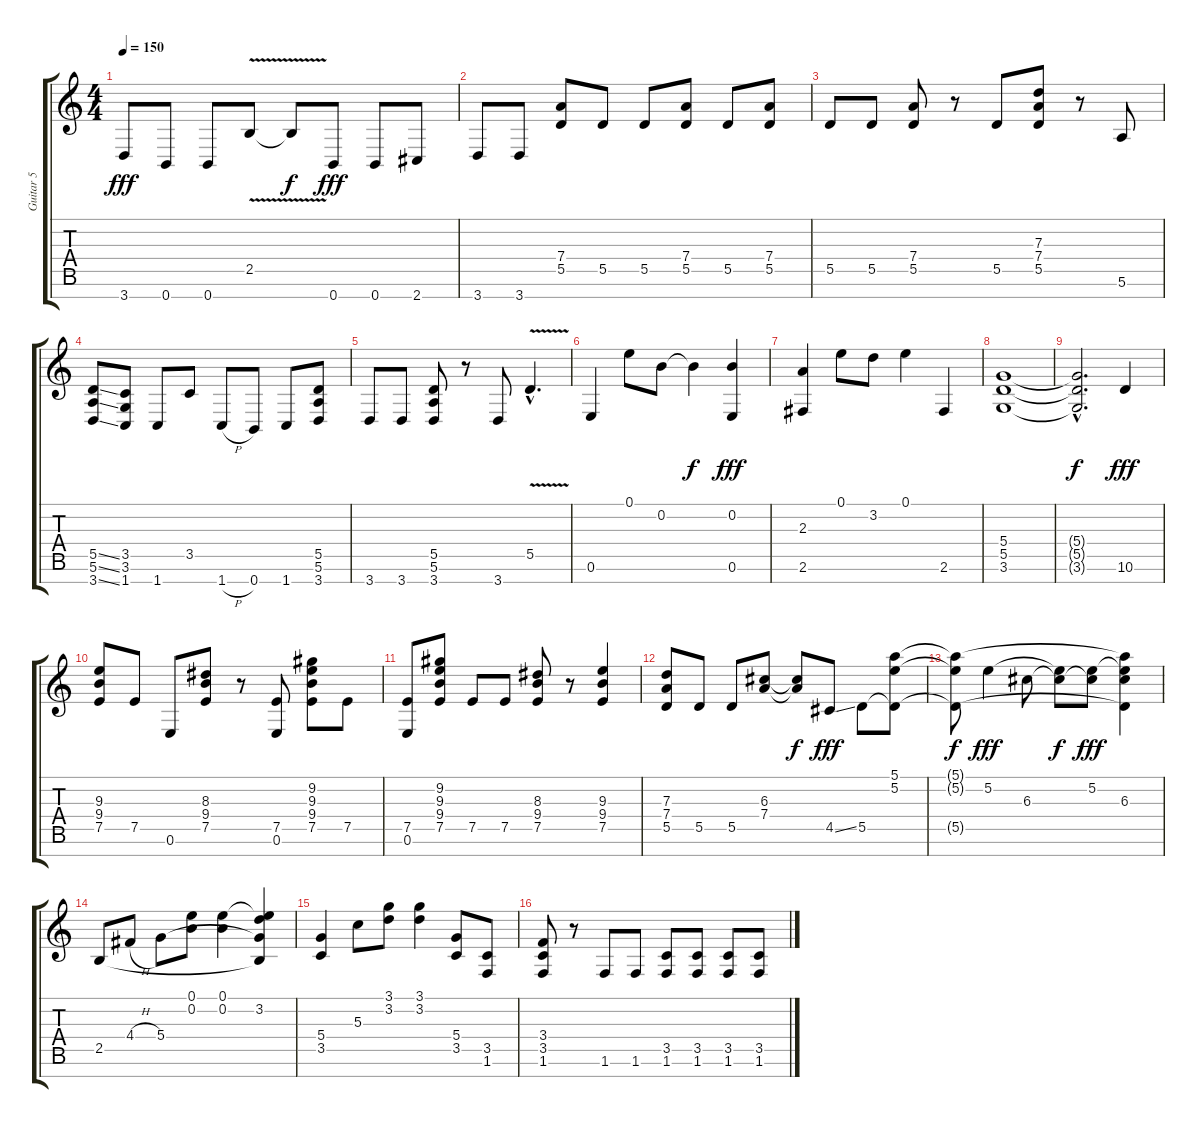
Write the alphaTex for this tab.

\track ("Guitar 5" "Guitar 5") {instrument distortionguitar}
\staff {score tabs}
\tuning (E4 B3 G3 D3 A2 E2 B1) {hide}
\ts (4 4)
\tempo 150
\clef g2
\ks c
3.7.8{dy fff} 0.7.8 0.7.8 2.5{v}.8 2.5{t}.8{dy f} 0.7.8{dy fff} 0.7.8 2.7.8 |
3.7.8 3.7.8 (7.4 5.5).8 5.5.8 5.5.8 (7.4 5.5).8 5.5.8 (7.4 5.5).8 |
5.5.8 5.5.8 (7.4 5.5).8 r.8 5.5.8 (7.3 7.4 5.5).8 r.8 5.6.8 |
(5.5{ss} 5.6{ss} 3.7{ss}).8 (3.5 3.6 1.7).8 1.7.8 3.5.8 1.7{h}.8 0.7.8 1.7.8 (5.5 5.6 3.7).8 |
3.7.8 3.7.8 (5.5 5.6 3.7).8 r.8 3.7.8 5.5{v hac}.4{d} |
0.6.4 0.1.8 0.2.8 0.2{t}.4{dy f} (0.2 0.6).4{dy fff} |
(2.3 2.6).4 0.1.8 3.2.8 0.1.4 2.6.4 |
(5.4 5.5 3.6).1 |
(5.4{hac t} 5.5{hac t} 3.6{hac t}).2{d dy f} 10.6.4{dy fff} |
(9.3 9.4 7.5).8 7.5.8 0.6.8 (8.3 9.4 7.5).8 r.8 (7.5 0.6).8 (9.2 9.3 9.4 7.5).8 7.5.8 |
(7.5 0.6).8 (9.2 9.3 9.4 7.5).8 7.5.8 7.5.8 (8.3 9.4 7.5).8 r.8 (9.3 9.4 7.5).4 |
(7.3 7.4 5.5).8 5.5.8 5.5.8 (6.3 7.4).8 (6.3{t} 7.4{t}).8{dy f} 4.5{ss}.8{dy fff} 5.5.8 (5.1 5.2 5.5{t}).8 |
(5.1{t} 5.2{t} 5.5{t}).8{dy f} 5.2.4{dy fff} 6.3.8 (5.2{t} 6.3{t}).8{dy f} (5.2 6.3{t}).8{dy fff} (5.1{t} 5.2{t} 6.3 5.5{t}).4 |
2.5.8 4.4{h}.8 5.4.8 (0.1 0.2).8 (0.1 0.2).4 (0.1{t} 3.2 5.4{t} 2.5{t}).4 |
(5.4 3.5).4 5.3.8 (3.1 3.2).8 (3.1 3.2).4 (5.4 3.5).8 (3.5 1.6).8 |
(3.4 3.5 1.6).8 r.8 1.6.8 1.6.8 (3.5 1.6).8 (3.5 1.6).8 (3.5 1.6).8 (3.5 1.6).8
